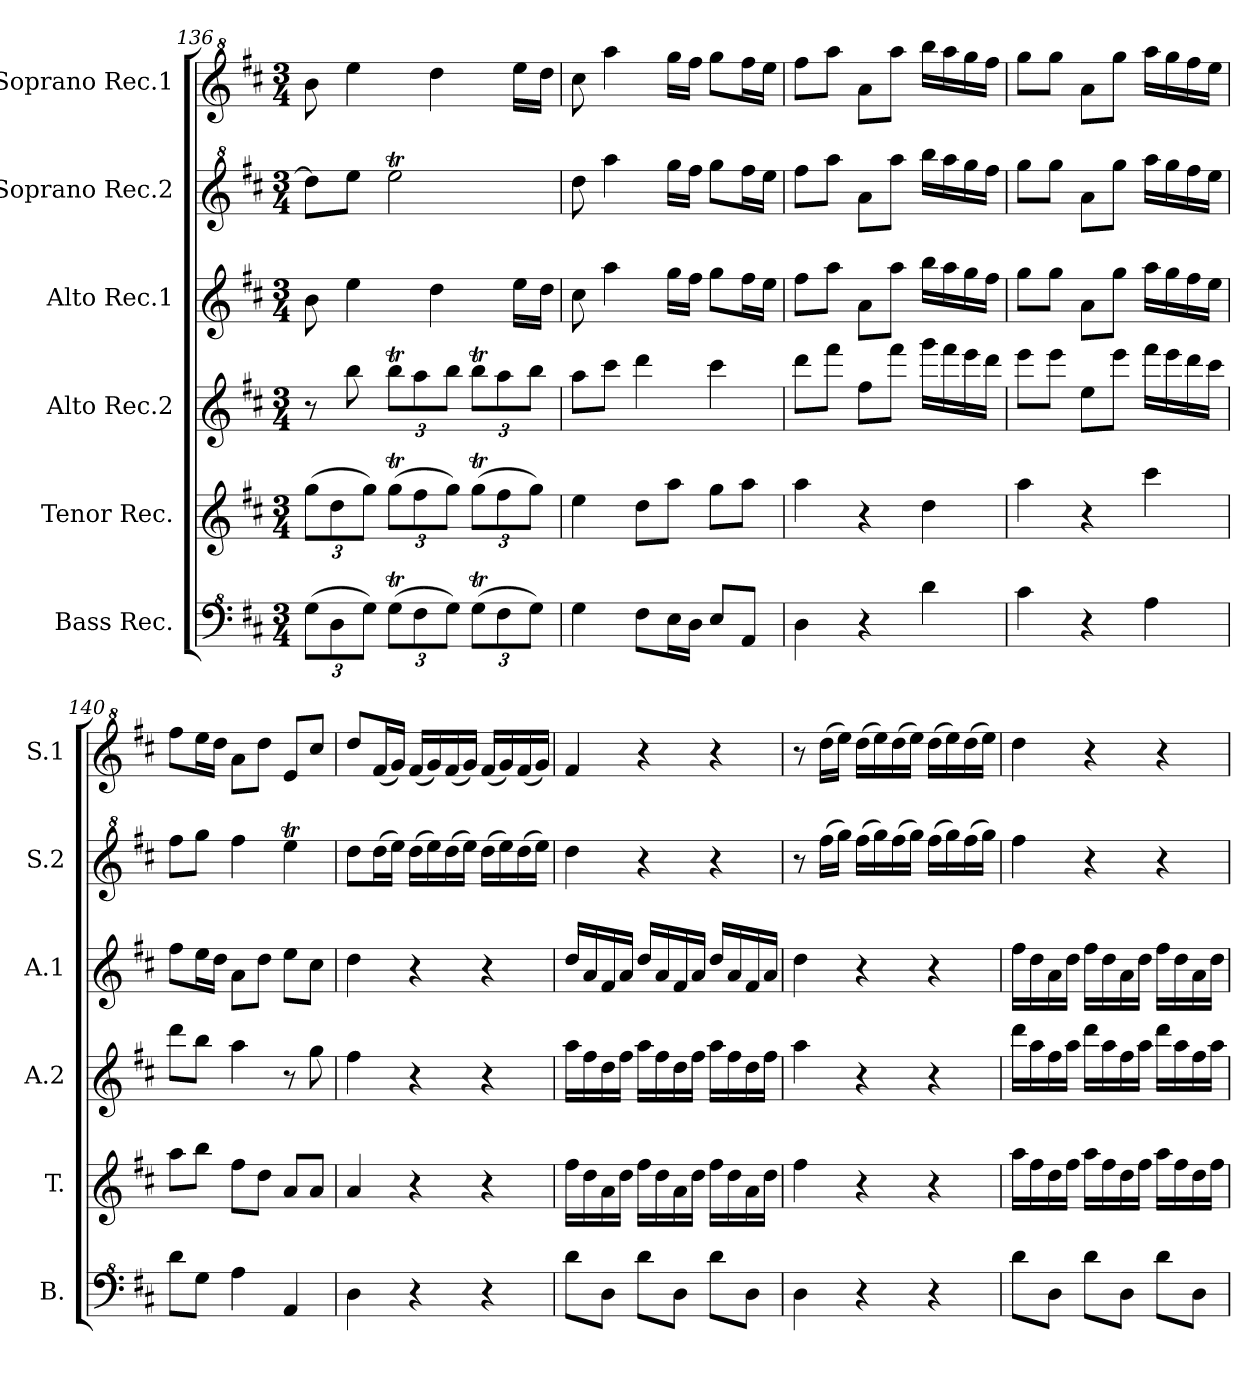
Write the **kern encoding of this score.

**kern	**kern	**kern	**kern	**kern	**kern
*part6	*part5	*part4	*part3	*part2	*part1
*staff6	*staff5	*staff4	*staff3	*staff2	*staff1
*I"Bass Rec.	*I"Tenor Rec.	*I"Alto Rec.2	*I"Alto Rec.1	*I"Soprano Rec.2	*I"Soprano Rec.1
*I'B.	*I'T.	*I'A.2	*I'A.1	*I'S.2	*I'S.1
!!LO:PB:g=z
*clefF^4	*clefG2	*clefG2	*clefG2	*clefG^2	*clefG^2
*k[f#c#]	*k[f#c#]	*k[f#c#]	*k[f#c#]	*k[f#c#]	*k[f#c#]
*D:	*D:	*D:	*D:	*D:	*D:
*M3/4	*M3/4	*M3/4	*M3/4	*M3/4	*M3/4
*Xbrackettup	*Xbrackettup	*	*	*	*
=136	=136	=136	=136	=136	=136
(>12g\L	(>12gg\L	8r	8b\	8ddd\L]	8bb\
12d\	12dd\	.	.	.	.
.	.	8bb\	4ee\	8eee\J	4eee\
12g\J)	12gg\J)	.	.	.	.
*	*	*Xbrackettup	*	*	*
(>12gT\L	(>12ggT\L	12bbT\L	.	2eeeT\	.
12f#\	12ff#\	12aa\	.	.	.
.	.	.	4dd\	.	4ddd\
12g\J)	12gg\J)	12bb\J	.	.	.
(>12gT\L	(>12ggT\L	12bbT\L	.	.	.
12f#\	12ff#\	12aa\	.	.	.
.	.	.	16ee\LL	.	16eee\LL
12g\J)	12gg\J)	12bb\J	.	.	.
.	.	.	16dd\JJ	.	16ddd\JJ
=137	=137	=137	=137	=137	=137
4g\	4ee\	8aa\L	8cc#\	8ddd\	8ccc#\
.	.	8ccc#\J	4aa\	4aaa\	4aaa\
8f#\L	8dd\L	4ddd\	.	.	.
16e\L	8aa\J	.	16gg\LL	16ggg\LL	16ggg\LL
16d\JJ	.	.	16ff#\JJ	16fff#\JJ	16fff#\JJ
8e/L	8gg\L	4ccc#\	8gg\L	8ggg\L	8ggg\L
8A/J	8aa\J	.	16ff#\L	16fff#\L	16fff#\L
.	.	.	16ee\JJ	16eee\JJ	16eee\JJ
=138	=138	=138	=138	=138	=138
4d\	4aa\	8ddd\L	8ff#\L	8fff#\L	8fff#\L
.	.	8fff#\J	8aa\J	8aaa\J	8aaa\J
4r	4r	8ff#\L	8a\L	8aa\L	8aa\L
.	.	8fff#\J	8aa\J	8aaa\J	8aaa\J
4dd\	4dd\	16ggg\LL	16bb\LL	16bbb\LL	16bbb\LL
.	.	16fff#\	16aa\	16aaa\	16aaa\
.	.	16eee\	16gg\	16ggg\	16ggg\
.	.	16ddd\JJ	16ff#\JJ	16fff#\JJ	16fff#\JJ
=139	=139	=139	=139	=139	=139
4cc#\	4aa\	8eee\L	8gg\L	8ggg\L	8ggg\L
.	.	8eee\J	8gg\J	8ggg\J	8ggg\J
4r	4r	8ee\L	8a\L	8aa\L	8aa\L
.	.	8eee\J	8gg\J	8ggg\J	8ggg\J
4a\	4ccc#\	16fff#\LL	16aa\LL	16aaa\LL	16aaa\LL
.	.	16eee\	16gg\	16ggg\	16ggg\
.	.	16ddd\	16ff#\	16fff#\	16fff#\
.	.	16ccc#\JJ	16ee\JJ	16eee\JJ	16eee\JJ
=140	=140	=140	=140	=140	=140
8dd\L	8aa\L	8ddd\L	8ff#\L	8fff#\L	8fff#\L
8g\J	8bb\J	8bb\J	16ee\L	8ggg\J	16eee\L
.	.	.	16dd\JJ	.	16ddd\JJ
4a\	8ff#\L	4aa\	8a\L	4fff#\	8aa\L
.	8dd\J	.	8dd\J	.	8ddd\J
4A/	8a/L	8r	8ee\L	4eeeT\	8ee/L
.	8a/J	8gg\	8cc#\J	.	8ccc#/J
=141	=141	=141	=141	=141	=141
4d\	4a/	4ff#\	4dd\	8ddd\L	8ddd/L
.	.	.	.	(>16ddd\L	(16ff#/L
.	.	.	.	16eee\JJ)	16gg/JJ)
4r	4r	4r	4r	(>16ddd\LL	(16ff#/LL
.	.	.	.	16eee\)	16gg/)
.	.	.	.	(>16ddd\	(16ff#/
.	.	.	.	16eee\JJ)	16gg/JJ)
4r	4r	4r	4r	(>16ddd\LL	(16ff#/LL
.	.	.	.	16eee\)	16gg/)
.	.	.	.	(>16ddd\	(16ff#/
.	.	.	.	16eee\JJ)	16gg/JJ)
=142	=142	=142	=142	=142	=142
8dd\L	16ff#\LL	16aa\LL	16dd/LL	4ddd\	4ff#/
.	16dd\	16ff#\	16a/	.	.
8d\J	16a\	16dd\	16f#/	.	.
.	16dd\JJ	16ff#\JJ	16a/JJ	.	.
8dd\L	16ff#\LL	16aa\LL	16dd/LL	4r	4r
.	16dd\	16ff#\	16a/	.	.
8d\J	16a\	16dd\	16f#/	.	.
.	16dd\JJ	16ff#\JJ	16a/JJ	.	.
8dd\L	16ff#\LL	16aa\LL	16dd/LL	4r	4r
.	16dd\	16ff#\	16a/	.	.
8d\J	16a\	16dd\	16f#/	.	.
.	16dd\JJ	16ff#\JJ	16a/JJ	.	.
=143	=143	=143	=143	=143	=143
4d\	4ff#\	4aa\	4dd\	8r	8r
.	.	.	.	(>16fff#\LL	(>16ddd\LL
.	.	.	.	16ggg\JJ)	16eee\JJ)
4r	4r	4r	4r	(>16fff#\LL	(>16ddd\LL
.	.	.	.	16ggg\)	16eee\)
.	.	.	.	(>16fff#\	(>16ddd\
.	.	.	.	16ggg\JJ)	16eee\JJ)
4r	4r	4r	4r	(>16fff#\LL	(>16ddd\LL
.	.	.	.	16ggg\)	16eee\)
.	.	.	.	(>16fff#\	(>16ddd\
.	.	.	.	16ggg\JJ)	16eee\JJ)
!!LO:LB:g=z
=144	=144	=144	=144	=144	=144
8dd\L	16aa\LL	16ddd\LL	16ff#\LL	4fff#\	4ddd\
.	16ff#\	16aa\	16dd\	.	.
8d\J	16dd\	16ff#\	16a\	.	.
.	16ff#\JJ	16aa\JJ	16dd\JJ	.	.
8dd\L	16aa\LL	16ddd\LL	16ff#\LL	4r	4r
.	16ff#\	16aa\	16dd\	.	.
8d\J	16dd\	16ff#\	16a\	.	.
.	16ff#\JJ	16aa\JJ	16dd\JJ	.	.
8dd\L	16aa\LL	16ddd\LL	16ff#\LL	4r	4r
.	16ff#\	16aa\	16dd\	.	.
8d\J	16dd\	16ff#\	16a\	.	.
.	16ff#\JJ	16aa\JJ	16dd\JJ	.	.
=	=	=	=	=	=
*-	*-	*-	*-	*-	*-
